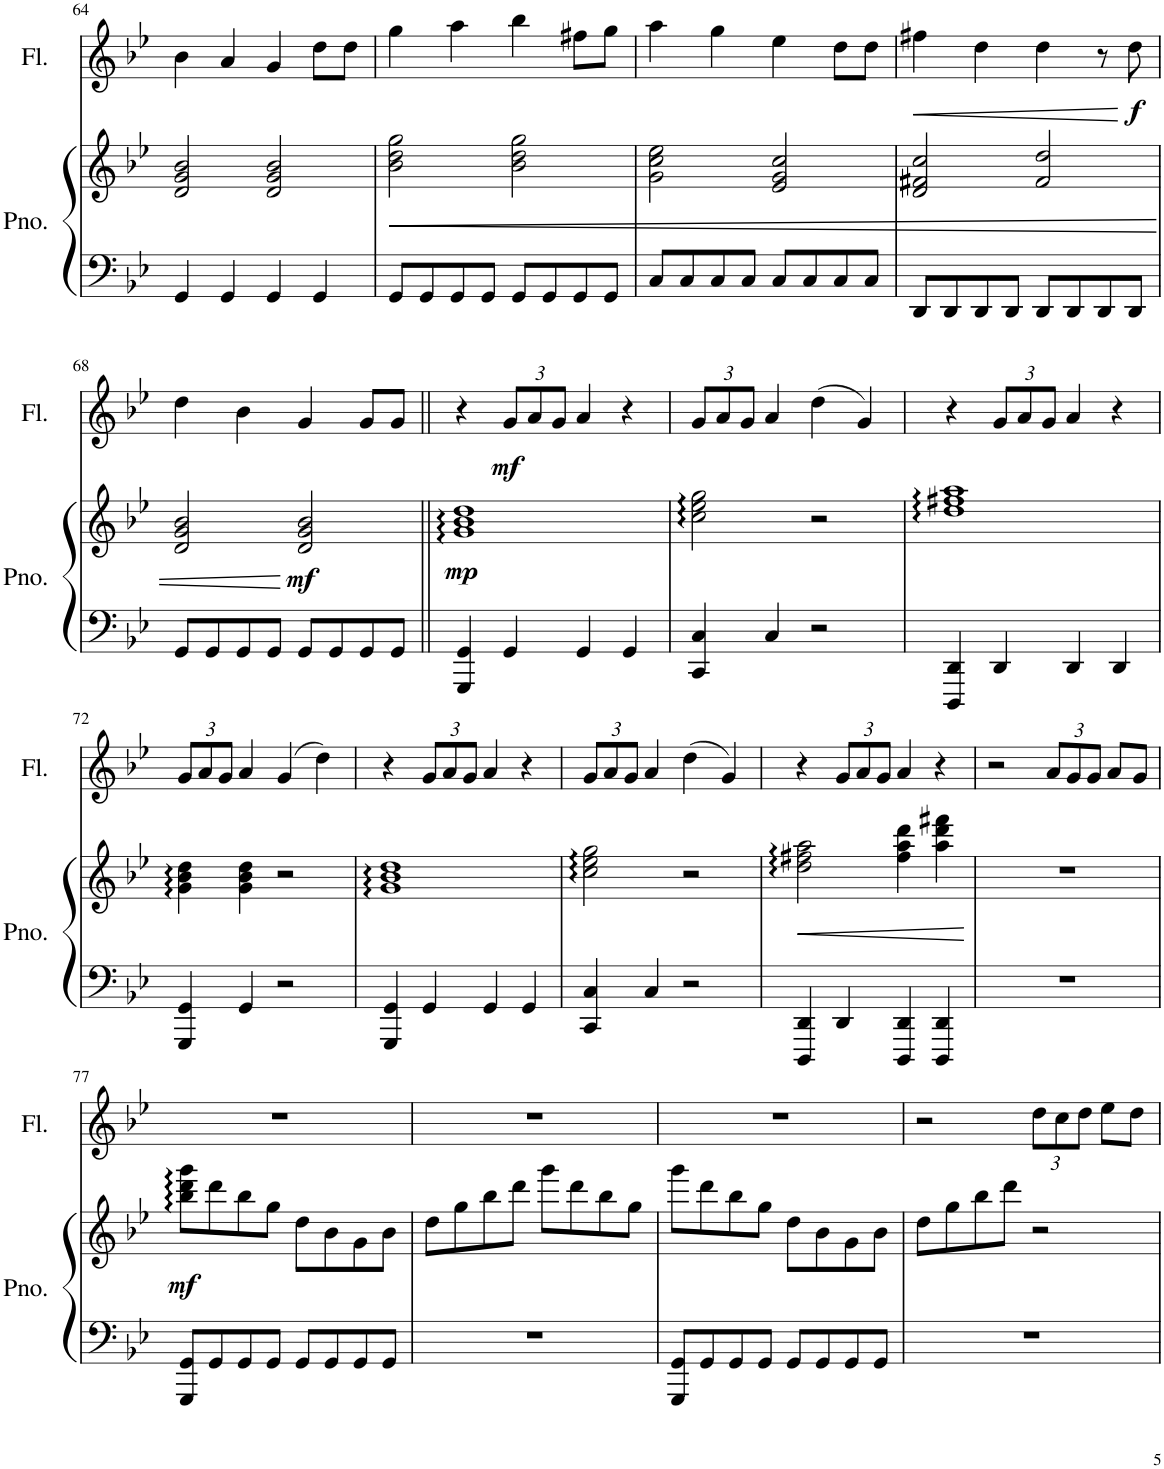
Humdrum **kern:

**kern	**kern	**dynam	**kern	**dynam
*part2	*part2	*part2	*part1	*part1
*staff3	*staff2	*staff2/3	*staff1	*staff1
*I"Piano	*	*	*I"Flute	*
*I'Pno.	*	*	*I'Fl.	*
!!LO:PB:g=z
*clefF4	*clefG2	*	*clefG2	*
*k[b-e-]	*k[b-e-]	*	*k[b-e-]	*
*M4/4	*M4/4	*	*M4/4	*
=64	=64	=64	=64	=64
4GG/	2d/ 2g/ 2b-/	.	4b-\	.
4GG/	.	.	4a/	.
4GG/	2d/ 2g/ 2b-/	.	4g/	.
4GG/	.	.	8dd\L	.
.	.	.	8dd\J	.
=65	=65	=65	=65	=65
!	!	!LO:HP:b	!	!
8GG/L	2b-\ 2dd\ 2gg\	<	4gg\	.
8GG/	.	.	.	.
8GG/	.	.	4aa\	.
8GG/J	.	.	.	.
8GG/L	2b-\ 2dd\ 2gg\	.	4bb-\	.
8GG/	.	.	.	.
8GG/	.	.	8ff#X\L	.
8GG/J	.	.	8gg\J	.
=66	=66	=66	=66	=66
8C/L	2g\ 2cc\ 2ee-\	.	4aa\	.
8C/	.	.	.	.
8C/	.	.	4gg\	.
8C/J	.	.	.	.
8C/L	2e-/ 2g/ 2cc/	.	4ee-\	.
8C/	.	.	.	.
8C/	.	.	8dd\L	.
8C/J	.	.	8dd\J	.
=67	=67	=67	=67	=67
!	!	!	!	!LO:HP:b
8DD/L	2d/ 2f#X/ 2cc/	.	4ff#X\	<
8DD/	.	.	.	.
8DD/	.	.	4dd\	.
8DD/J	.	.	.	.
8DD/L	2f#/ 2dd/	.	4dd\	.
8DD/	.	.	.	.
8DD/	.	.	8r	.
!	!	!	!	!LO:DY:n=1:b
8DD/J	.	.	8dd\	[ f
!!LO:LB:g=z
=68	=68	=68	=68	=68
8GG/L	2d/ 2g/ 2b-/	.	4dd\	.
8GG/	.	.	.	.
8GG/	.	.	4b-\	.
8GG/J	.	.	.	.
!	!	!LO:DY:n=1:b	!	!
8GG/L	2d/ 2g/ 2b-/	[ mf	4g/	.
8GG/	.	.	.	.
8GG/	.	.	8g/L	.
8GG/J	.	.	8g/J	.
=69||	=69||	=69||	=69||	=69||
!	!	!LO:DY:b	!	!
4GGG/ 4GG/	1g 1b- 1dd	mp	4r	.
*	*	*	*Xbrackettup	*
!	!	!	!	!LO:DY:b
4GG/	.	.	12g/L	mf
.	.	.	12a/	.
.	.	.	12g/J	.
4GG/	.	.	4a/	.
4GG/	.	.	4r	.
=70	=70	=70	=70	=70
4CC/ 4C/	2cc\ 2ee-\ 2gg\	.	12g/L	.
.	.	.	12a/	.
.	.	.	12g/J	.
4C/	.	.	4a/	.
2r	2r	.	(4dd\	.
.	.	.	4g/)	.
=71	=71	=71	=71	=71
4DDD/ 4DD/	1dd 1ff#X 1aa	.	4r	.
4DD/	.	.	12g/L	.
.	.	.	12a/	.
.	.	.	12g/J	.
4DD/	.	.	4a/	.
4DD/	.	.	4r	.
!!LO:LB:g=z
=72	=72	=72	=72	=72
4GGG/ 4GG/	4g\ 4b-\ 4dd\	.	12g/L	.
.	.	.	12a/	.
.	.	.	12g/J	.
4GG/	4g\ 4b-\ 4dd\	.	4a/	.
2r	2r	.	(4g/	.
.	.	.	4dd\)	.
=73	=73	=73	=73	=73
4GGG/ 4GG/	1g 1b- 1dd	.	4r	.
4GG/	.	.	12g/L	.
.	.	.	12a/	.
.	.	.	12g/J	.
4GG/	.	.	4a/	.
4GG/	.	.	4r	.
=74	=74	=74	=74	=74
4CC/ 4C/	2cc\ 2ee-\ 2gg\	.	12g/L	.
.	.	.	12a/	.
.	.	.	12g/J	.
4C/	.	.	4a/	.
2r	2r	.	(4dd\	.
.	.	.	4g/)	.
=75	=75	=75	=75	=75
!	!	!LO:HP:b	!	!
4DDD/ 4DD/	2dd\ 2ff#X\ 2aa\	<	4r	.
4DD/	.	.	12g/L	.
.	.	.	12a/	.
.	.	.	12g/J	.
4DDD/ 4DD/	4ff#\ 4aa\ 4ddd\	.	4a/	.
4DDD/ 4DD/	4aa\ 4ddd\ 4fff#X\	.	4r	.
.	.	[	.	.
=76	=76	=76	=76	=76
1r	1r	.	2r	.
.	.	.	12a/L	.
.	.	.	12g/	.
.	.	.	12g/J	.
.	.	.	8a/L	.
.	.	.	8g/J	.
!!LO:LB:g=z
=77	=77	=77	=77	=77
!	!	!LO:DY:b	!	!
8GGG/ 8GG/L	8bb-\ 8ddd\ 8ggg\L	mf	1r	.
8GG/	8ddd\	.	.	.
8GG/	8bb-\	.	.	.
8GG/J	8gg\J	.	.	.
8GG/L	8dd\L	.	.	.
8GG/	8b-\	.	.	.
8GG/	8g\	.	.	.
8GG/J	8b-\J	.	.	.
=78	=78	=78	=78	=78
1r	8dd\L	.	1r	.
.	8gg\	.	.	.
.	8bb-\	.	.	.
.	8ddd\J	.	.	.
.	8ggg\L	.	.	.
.	8ddd\	.	.	.
.	8bb-\	.	.	.
.	8gg\J	.	.	.
=79	=79	=79	=79	=79
8GGG/ 8GG/L	8ggg\L	.	1r	.
8GG/	8ddd\	.	.	.
8GG/	8bb-\	.	.	.
8GG/J	8gg\J	.	.	.
8GG/L	8dd\L	.	.	.
8GG/	8b-\	.	.	.
8GG/	8g\	.	.	.
8GG/J	8b-\J	.	.	.
=80	=80	=80	=80	=80
1r	8dd\L	.	2r	.
.	8gg\	.	.	.
.	8bb-\	.	.	.
.	8ddd\J	.	.	.
.	2r	.	12dd\L	.
.	.	.	12cc\	.
.	.	.	12dd\J	.
.	.	.	8ee-\L	.
.	.	.	8dd\J	.
=	=	=	=	=
*-	*-	*-	*-	*-
